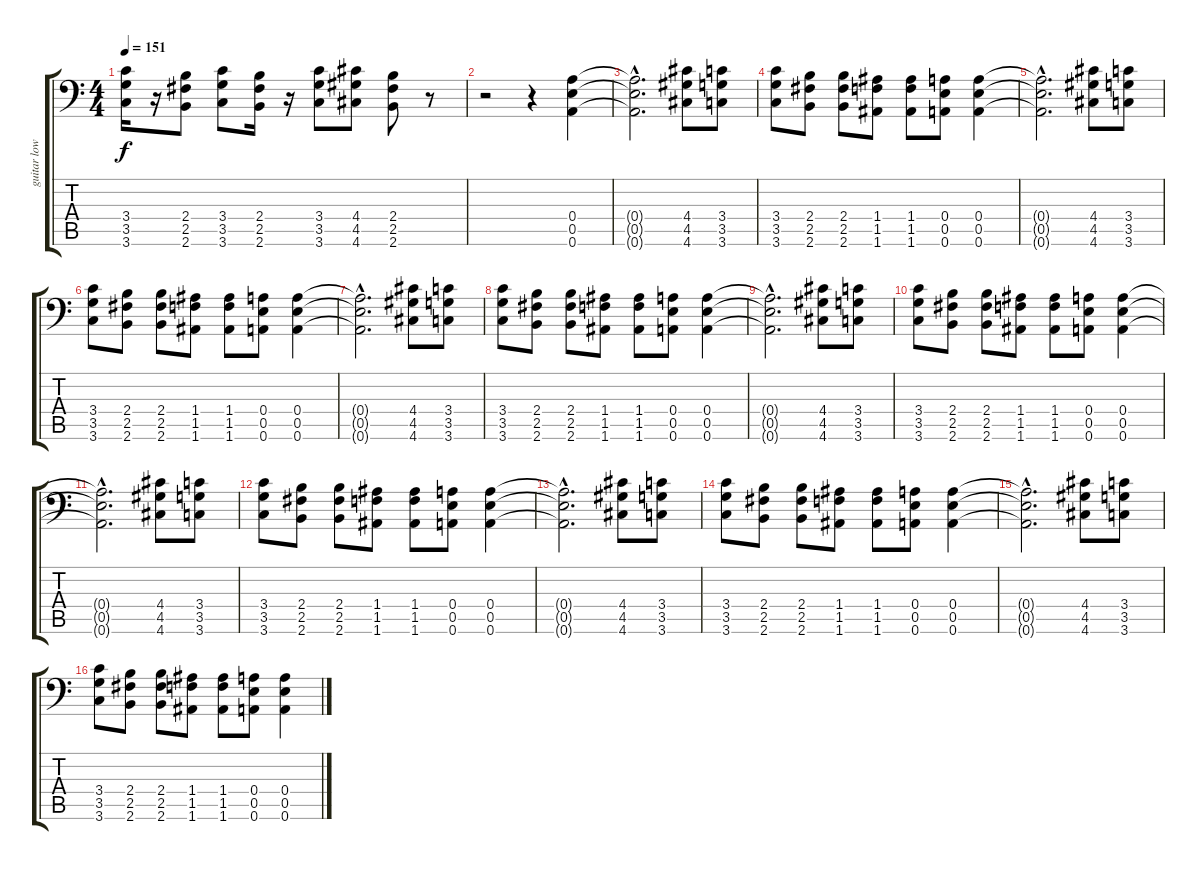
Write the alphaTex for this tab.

\track ("guitar low" "guitar low") {instrument distortionguitar}
\staff {score tabs}
\tuning (B3 G3 D3 A2 E2 A1) {hide}
\ts (4 4)
\tempo 151
\clef f4
\ks c
(3.4 3.5 3.6).16{dy f} r.16 (2.4 2.5 2.6).8 (3.4 3.5 3.6).8 (2.4 2.5 2.6).16 r.16 (3.4 3.5 3.6).8 (4.4 4.5 4.6).8 (2.4 2.5 2.6).8 r.8 |
r.2 r.4 (0.4 0.5 0.6).4 |
(0.4{hac t} 0.5{hac t} 0.6{hac t}).2{d} (4.4 4.5 4.6).8 (3.4 3.5 3.6).8 |
(3.4 3.5 3.6).8 (2.4 2.5 2.6).8 (2.4 2.5 2.6).8 (1.4 1.5 1.6).8 (1.4 1.5 1.6).8 (0.4 0.5 0.6).8 (0.4 0.5 0.6).4 |
(0.4{hac t} 0.5{hac t} 0.6{hac t}).2{d} (4.4 4.5 4.6).8 (3.4 3.5 3.6).8 |
(3.4 3.5 3.6).8 (2.4 2.5 2.6).8 (2.4 2.5 2.6).8 (1.4 1.5 1.6).8 (1.4 1.5 1.6).8 (0.4 0.5 0.6).8 (0.4 0.5 0.6).4 |
(0.4{hac t} 0.5{hac t} 0.6{hac t}).2{d} (4.4 4.5 4.6).8 (3.4 3.5 3.6).8 |
(3.4 3.5 3.6).8 (2.4 2.5 2.6).8 (2.4 2.5 2.6).8 (1.4 1.5 1.6).8 (1.4 1.5 1.6).8 (0.4 0.5 0.6).8 (0.4 0.5 0.6).4 |
(0.4{hac t} 0.5{hac t} 0.6{hac t}).2{d} (4.4 4.5 4.6).8 (3.4 3.5 3.6).8 |
(3.4 3.5 3.6).8 (2.4 2.5 2.6).8 (2.4 2.5 2.6).8 (1.4 1.5 1.6).8 (1.4 1.5 1.6).8 (0.4 0.5 0.6).8 (0.4 0.5 0.6).4 |
(0.4{hac t} 0.5{hac t} 0.6{hac t}).2{d} (4.4 4.5 4.6).8 (3.4 3.5 3.6).8 |
(3.4 3.5 3.6).8 (2.4 2.5 2.6).8 (2.4 2.5 2.6).8 (1.4 1.5 1.6).8 (1.4 1.5 1.6).8 (0.4 0.5 0.6).8 (0.4 0.5 0.6).4 |
(0.4{hac t} 0.5{hac t} 0.6{hac t}).2{d} (4.4 4.5 4.6).8 (3.4 3.5 3.6).8 |
(3.4 3.5 3.6).8 (2.4 2.5 2.6).8 (2.4 2.5 2.6).8 (1.4 1.5 1.6).8 (1.4 1.5 1.6).8 (0.4 0.5 0.6).8 (0.4 0.5 0.6).4 |
(0.4{hac t} 0.5{hac t} 0.6{hac t}).2{d} (4.4 4.5 4.6).8 (3.4 3.5 3.6).8 |
(3.4 3.5 3.6).8 (2.4 2.5 2.6).8 (2.4 2.5 2.6).8 (1.4 1.5 1.6).8 (1.4 1.5 1.6).8 (0.4 0.5 0.6).8 (0.4 0.5 0.6).4
